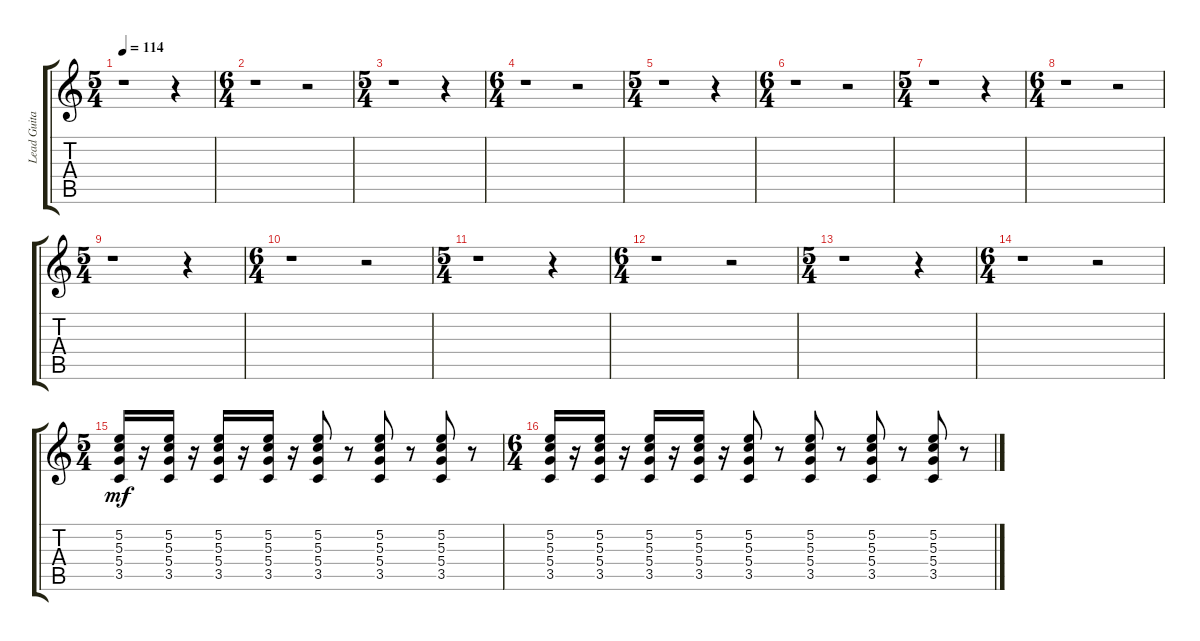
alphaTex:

\track ("Lead Guitar" "Lead Guita") {instrument overdrivenguitar}
\staff {score tabs}
\tuning (E4 B3 G3 D3 A2 E2) {hide}
\ts (5 4)
\tempo 114
\clef g2
\ks c
r.1{dy mf instrument overdrivenguitar} r.4 |
\ts (6 4)
r.1 r.2 |
\ts (5 4)
r.1 r.4 |
\ts (6 4)
r.1 r.2 |
\ts (5 4)
r.1 r.4 |
\ts (6 4)
r.1 r.2 |
\ts (5 4)
r.1 r.4 |
\ts (6 4)
r.1 r.2 |
\ts (5 4)
r.1 r.4 |
\ts (6 4)
r.1 r.2 |
\ts (5 4)
r.1 r.4 |
\ts (6 4)
r.1 r.2 |
\ts (5 4)
r.1 r.4 |
\ts (6 4)
r.1 r.2 |
\ts (5 4)
(5.2 5.3 5.4 3.5).16 r.16 (5.2 5.3 5.4 3.5).16 r.16 (5.2 5.3 5.4 3.5).16 r.16 (5.2 5.3 5.4 3.5).16 r.16 (5.2 5.3 5.4 3.5).8 r.8 (5.2 5.3 5.4 3.5).8 r.8 (5.2 5.3 5.4 3.5).8 r.8 |
\ts (6 4)
(5.2 5.3 5.4 3.5).16 r.16 (5.2 5.3 5.4 3.5).16 r.16 (5.2 5.3 5.4 3.5).16 r.16 (5.2 5.3 5.4 3.5).16 r.16 (5.2 5.3 5.4 3.5).8 r.8 (5.2 5.3 5.4 3.5).8 r.8 (5.2 5.3 5.4 3.5).8 r.8 (5.2 5.3 5.4 3.5).8 r.8
